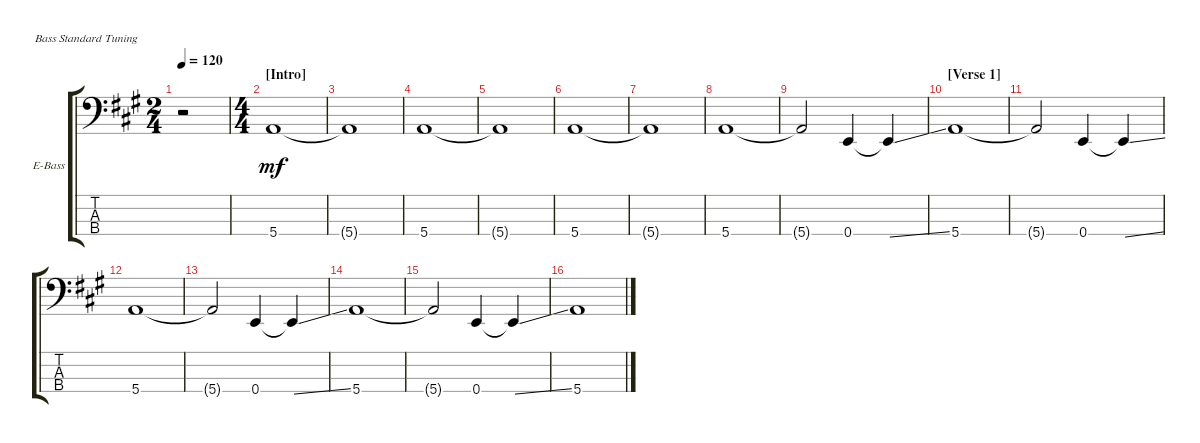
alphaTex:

\defaultSystemsLayout 4
\bracketExtendMode groupsimilarinstruments
\firstSystemTrackNameOrientation horizontal
\otherSystemsTrackNameOrientation horizontal
\track ("Bass" "E-Bass") {instrument electricbassfinger}
\staff {score tabs}
\tuning (G2 D2 A1 E1)
\ts (2 4)
\tempo 120
\clef f4
\ks a
r.2{dy mf instrument electricbassfinger} |
\ts (4 4)
\section ("" "[Intro]")
5.4.1 |
5.4{t}.1 |
5.4.1 |
5.4{t}.1 |
5.4.1 |
5.4{t}.1 |
5.4.1 |
5.4{t}.2 0.4.4 0.4{ss t}.4 |
\section ("" "[Verse 1]")
5.4.1 |
5.4{t}.2 0.4.4 0.4{ss t}.4 |
5.4.1 |
5.4{t}.2 0.4.4 0.4{ss t}.4 |
5.4.1 |
5.4{t}.2 0.4.4 0.4{ss t}.4 |
5.4.1
